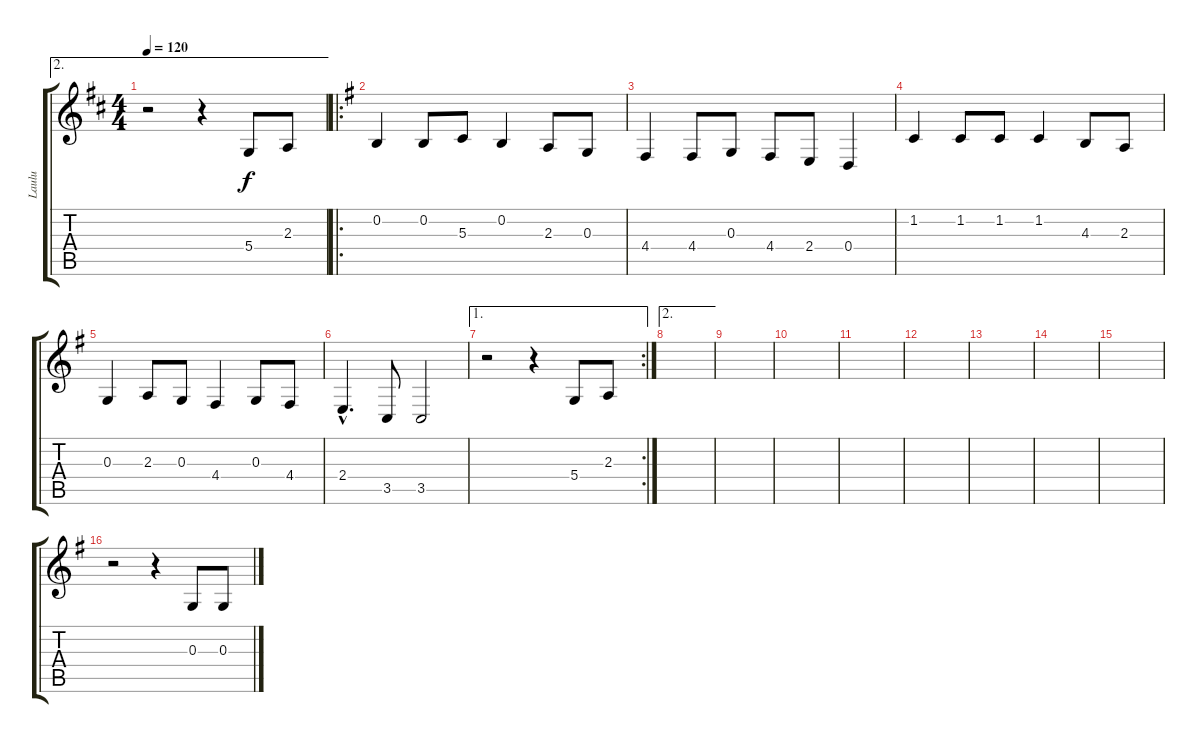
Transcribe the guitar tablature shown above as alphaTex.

\track ("Laulu" "Laulu") {instrument altosax}
\staff {score tabs}
\tuning (E4 B3 G3 D3 A2 E2) {hide}
\ae 2
\ts (4 4)
\tempo 120
\clef g2
\ks d
r.2{dy f} r.4 5.4.8 2.3.8 |
\ro
\ks g
0.2.4 0.2.8 5.3.8 0.2.4 2.3.8 0.3.8 |
4.4.4 4.4.8 0.3.8 4.4.8 2.4.8 0.4.4 |
1.2.4 1.2.8 1.2.8 1.2.4 4.3.8 2.3.8 |
0.3.4 2.3.8 0.3.8 4.4.4 0.3.8 4.4.8 |
2.4{hac}.4{d} 3.5.8 3.5.2 |
\ae 1
\rc 2
r.2 r.4 5.4.8 2.3.8 |
\ae 2
|
|
|
|
|
|
|
|
r.2 r.4 0.3.8 0.3.8
